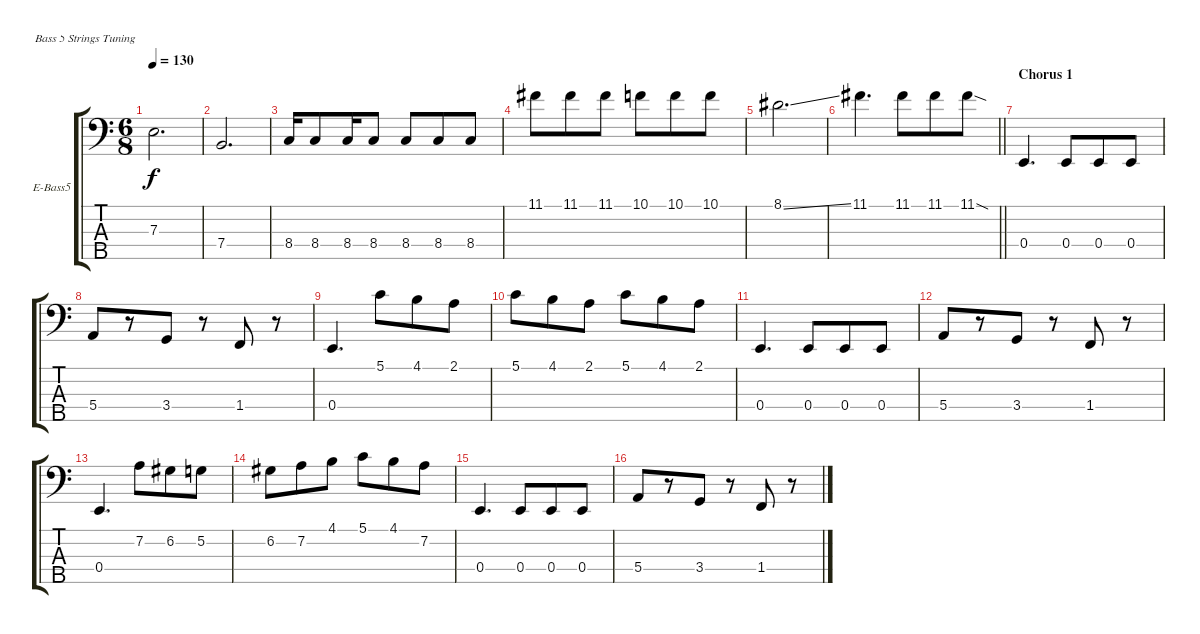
\bracketExtendMode groupsimilarinstruments
\firstSystemTrackNameOrientation horizontal
\otherSystemsTrackNameOrientation horizontal
\track ("bass (Andrey Stefnuk)" "E-Bass5") {instrument electricbassfinger}
\staff {score tabs}
\tuning (G2 D2 A1 E1 B0)
\ts (6 8)
\tempo 130
\clef f4
\ks aminor
7.3.2{d dy f} |
7.4.2{d} |
8.4.16 8.4.8 8.4.16 8.4.8 8.4.8 8.4.8 8.4.8 |
11.1.8 11.1.8 11.1.8 10.1.8 10.1.8 10.1.8 |
8.1{ss}.2{d} |
\barLineRight lightlight
11.1.4{d} 11.1.8 11.1.8 11.1{sod}.8 |
\section ("" "Chorus 1")
0.4.4{d} 0.4.8 0.4.8 0.4.8 |
5.4.8 r.8 3.4.8 r.8 1.4.8 r.8 |
0.4.4{d} 5.1.8 4.1.8 2.1.8 |
5.1.8 4.1.8 2.1.8 5.1.8 4.1.8 2.1.8 |
0.4.4{d} 0.4.8 0.4.8 0.4.8 |
5.4.8 r.8 3.4.8 r.8 1.4.8 r.8 |
0.4.4{d} 7.2.8 6.2.8 5.2.8 |
6.2.8 7.2.8 4.1.8 5.1.8 4.1.8 7.2.8 |
0.4.4{d} 0.4.8 0.4.8 0.4.8 |
5.4.8 r.8 3.4.8 r.8 1.4.8 r.8
